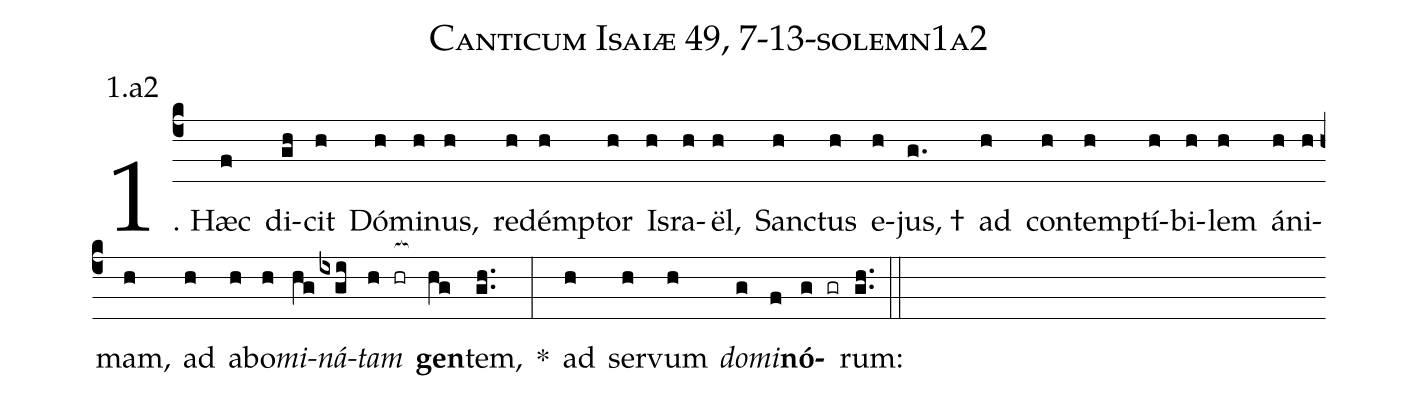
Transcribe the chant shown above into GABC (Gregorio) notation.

name: Canticum Isaiæ 49, 7-13-solemn1a2;
annotation: 1.a2;
%%
(c4)1. Hæc(f) di(gh)cit(h) Dó(h)mi(h)nus,(h) red(h)émp(h)tor(h) Is(h)ra(h)ël,(h) Sanc(h)tus(h) e(h)jus, †(g.) ad(h) con(h)temp(h)tí(h)bi(h)lem(h) á(h)ni(h)mam,(h) ad(h) ab(h)o(h)<i>mi</i>(hg)<i>ná</i>(ixgi)<i>tam</i>(h hr[ocb:1{]) <b>gen</b>(hg[ocb:0}])tem,(gh..) *(:) ad(h) ser(h)vum(h) <i>do</i>(g)<i>mi</i>(f)<b>nó</b>(g gr)rum:(gh..) (::)
